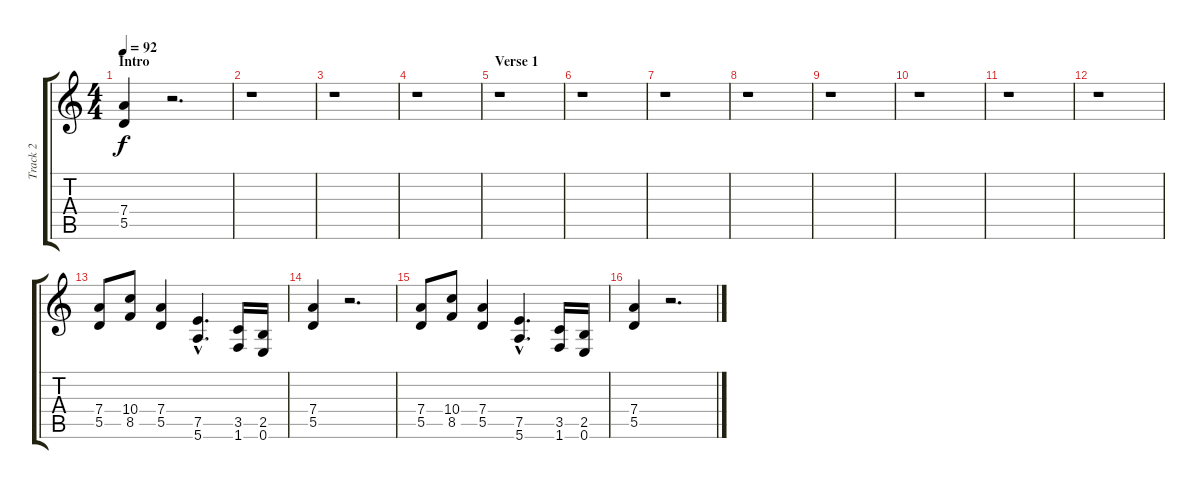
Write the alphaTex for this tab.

\track ("Track 2" "Track 2") {instrument distortionguitar}
\staff {score tabs}
\tuning (E4 B3 G3 D3 A2 E2) {hide}
\ts (4 4)
\section ("" "Intro")
\tempo 92
\clef g2
\ks c
(7.4 5.5).4{dy f instrument distortionguitar} r.2{d} |
r.1 |
r.1 |
r.1 |
\section ("" "Verse 1")
r.1 |
r.1 |
r.1 |
r.1 |
r.1 |
r.1 |
r.1 |
r.1 |
(7.4 5.5).8 (10.4 8.5).8 (7.4 5.5).4 (7.5{hac} 5.6{hac}).4{d} (3.5 1.6).16 (2.5 0.6).16 |
(7.4 5.5).4 r.2{d} |
(7.4 5.5).8 (10.4 8.5).8 (7.4 5.5).4 (7.5{hac} 5.6{hac}).4{d} (3.5 1.6).16 (2.5 0.6).16 |
(7.4 5.5).4 r.2{d}
